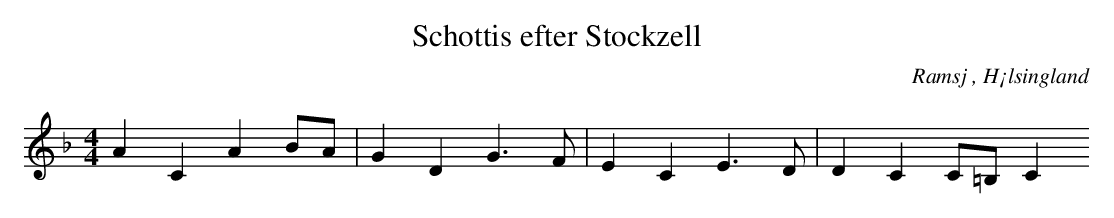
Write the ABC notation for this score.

X:1
T: Schottis efter Stockzell
O: Ramsj , H¡lsingland
M: 4/4
L: 1/8
K: F
A2 C2 A2 BA|G2 D2 G2>F2|E2 C2 E2>D2|D2 C2 C=B, C2
